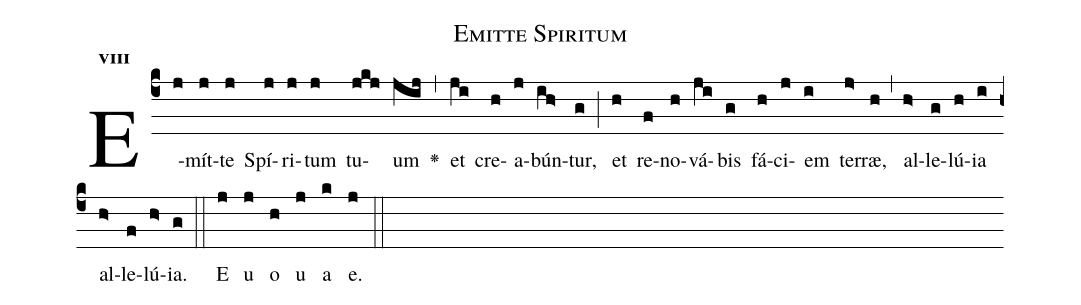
name:Emitte Spiritum;
office-part:Antiphona;
mode:8;
%%
initial-style: 1;
name: Emitte Spiritum;
book: Calithes.it;
occasion: Dominica Pentecostes;
office-part: Officium Lectionis Ant 3;
user-notes: ;
commentary: ;
annotation: 8c;
centering-scheme: english;
fontsize: 12;
font: OFLSortsMillGoudy;
height: 11;
width: 4.5;
%%
(c4)E(j)mít(j)te(j) Spí(j)ri(j)tum(j) tu(jkj)um(jij) <v>\greheightstar</v>(,) et(ji) cre(h)a(j)bún(ih>)tur,(g) (;) et(h) re(f)no(h)vá(ji)bis(g) fá(h)ci(j)em(i) ter(j>)ræ,(h) (,) al(h>)le(g)lú(h)ia(i) al(h>)le(f)lú(h>)ia.(g) (::) E(j) u(j) o(h) u(j) a(k) e.(j) (::)
